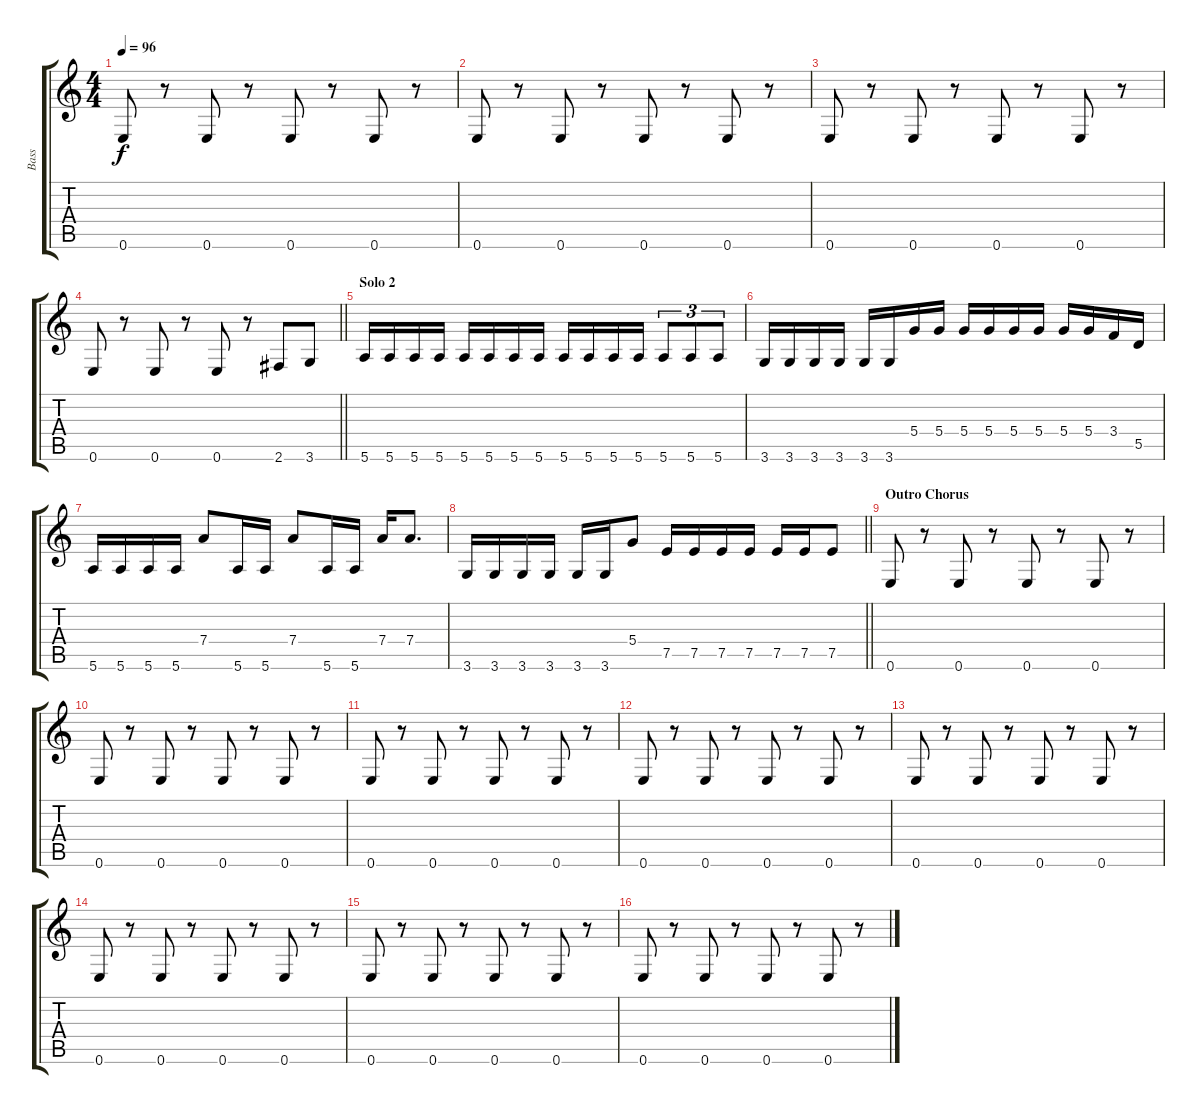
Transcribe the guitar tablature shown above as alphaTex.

\track ("Bass" "Bass") {instrument electricbassfinger}
\staff {score tabs}
\tuning (E4 B3 G3 D3 A2 E2) {hide}
\ts (4 4)
\tempo 96
\clef g2
\ks c
0.6.8{dy f} r.8 0.6.8 r.8 0.6.8 r.8 0.6.8 r.8 |
0.6.8 r.8 0.6.8 r.8 0.6.8 r.8 0.6.8 r.8 |
0.6.8 r.8 0.6.8 r.8 0.6.8 r.8 0.6.8 r.8 |
\barLineRight lightlight
0.6.8 r.8 0.6.8 r.8 0.6.8 r.8 2.6.8 3.6.8 |
\section ("" "Solo 2")
5.6.16 5.6.16 5.6.16 5.6.16 5.6.16 5.6.16 5.6.16 5.6.16 5.6.16 5.6.16 5.6.16 5.6.16 5.6.8{tu (3 2)} 5.6.8{tu (3 2)} 5.6.8{tu (3 2)} |
3.6.16 3.6.16 3.6.16 3.6.16 3.6.16 3.6.16 5.4.16 5.4.16 5.4.16 5.4.16 5.4.16 5.4.16 5.4.16 5.4.16 3.4.16 5.5.16 |
5.6.16 5.6.16 5.6.16 5.6.16 7.4.8 5.6.16 5.6.16 7.4.8 5.6.16 5.6.16 7.4.16 7.4.8{d} |
\barLineRight lightlight
3.6.16 3.6.16 3.6.16 3.6.16 3.6.16 3.6.16 5.4.8 7.5.16 7.5.16 7.5.16 7.5.16 7.5.16 7.5.16 7.5.8 |
\section ("" "Outro Chorus")
0.6.8 r.8 0.6.8 r.8 0.6.8 r.8 0.6.8 r.8 |
0.6.8 r.8 0.6.8 r.8 0.6.8 r.8 0.6.8 r.8 |
0.6.8 r.8 0.6.8 r.8 0.6.8 r.8 0.6.8 r.8 |
0.6.8 r.8 0.6.8 r.8 0.6.8 r.8 0.6.8 r.8 |
0.6.8 r.8 0.6.8 r.8 0.6.8 r.8 0.6.8 r.8 |
0.6.8 r.8 0.6.8 r.8 0.6.8 r.8 0.6.8 r.8 |
0.6.8 r.8 0.6.8 r.8 0.6.8 r.8 0.6.8 r.8 |
0.6.8 r.8 0.6.8 r.8 0.6.8 r.8 0.6.8 r.8
